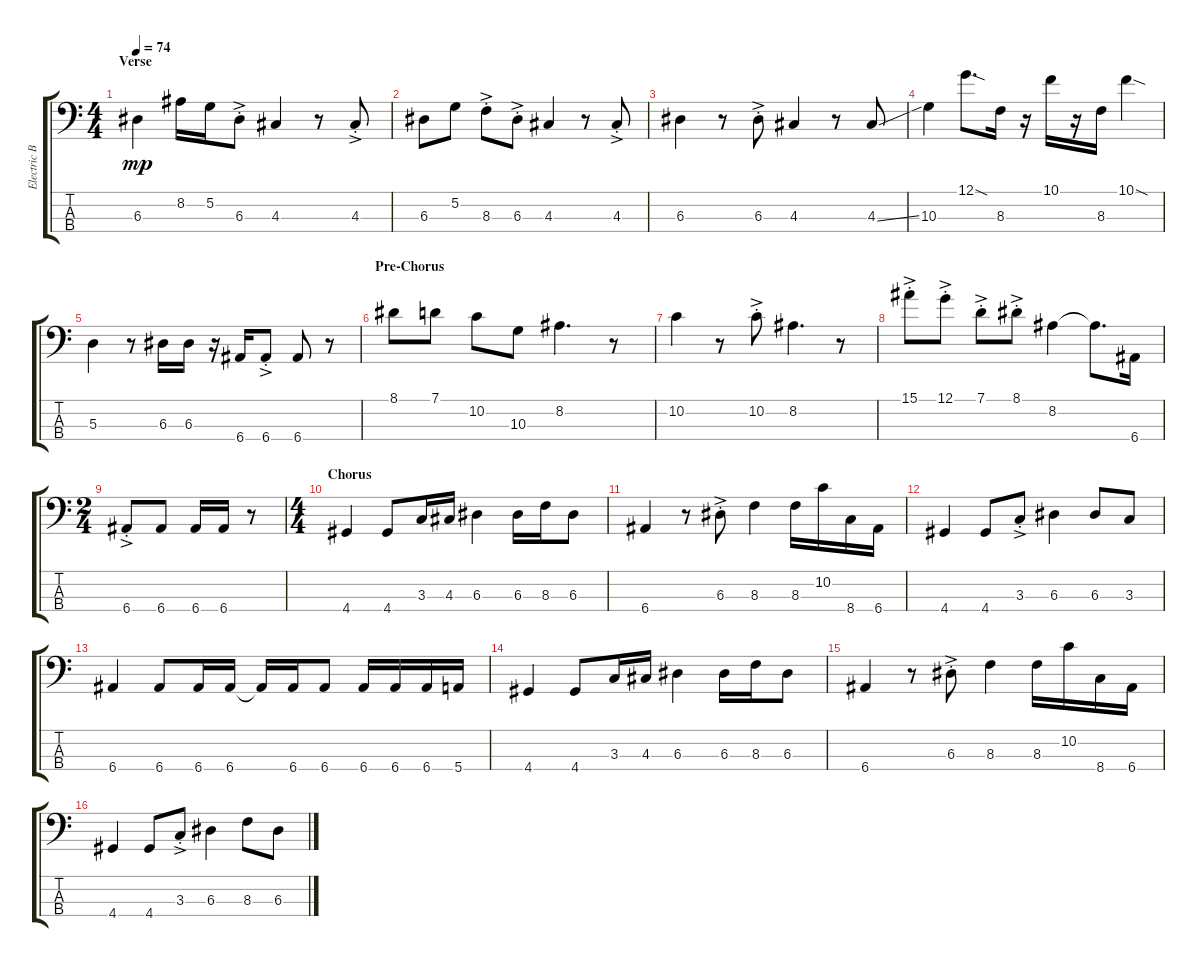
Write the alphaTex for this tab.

\track ("Electric Bass" "Electric B") {instrument electricbassfinger}
\staff {score tabs}
\tuning (G2 D2 A1 E1) {hide}
\ts (4 4)
\section ("" "Verse")
\tempo 74
\clef f4
\ks c
6.3.4{dy mp} 8.2.16 5.2.16 6.3{ac st}.8 4.3.4 r.8 4.3{ac st}.8 |
6.3.8 5.2.8 8.3{ac st}.8 6.3{ac st}.8 4.3.4 r.8 4.3{ac st}.8 |
6.3.4 r.8 6.3{ac st}.8 4.3.4 r.8 4.3{ss}.8 |
10.3.4 12.1{sod}.8{d} 8.3.16 r.16 10.1.16 r.16 8.3.16 10.1{sod}.4 |
5.3.4 r.8 6.3.16 6.3.16 r.16 6.4.16 6.4{ac st}.8 6.4.8 r.8 |
\section ("" "Pre-Chorus")
8.1.8 7.1.8 10.2.8 10.3.8 8.2.4{d} r.8 |
10.2.4 r.8 10.2{ac st}.8 8.2.4{d} r.8 |
15.1{ac st}.8 12.1{ac st}.8 7.1{ac st}.8 8.1{ac st}.8 8.2.4 8.2{t}.8{d} 6.4.16 |
\ts (2 4)
6.4{ac st}.8 6.4.8 6.4.16 6.4.16 r.8 |
\ts (4 4)
\section ("" "Chorus")
4.4.4 4.4.8 3.3.16 4.3.16 6.3.4 6.3.16 8.3.16 6.3.8 |
6.4.4 r.8 6.3{ac st}.8 8.3.4 8.3.16 10.2.16 8.4.16 6.4.16 |
4.4.4 4.4.8 3.3{ac st}.8 6.3.4 6.3.8 3.3.8 |
6.4.4 6.4.8 6.4.16 6.4.16 6.4{t}.16 6.4.16 6.4.8 6.4.16 6.4.16 6.4.16 5.4.16 |
4.4.4 4.4.8 3.3.16 4.3.16 6.3.4 6.3.16 8.3.16 6.3.8 |
6.4.4 r.8 6.3{ac st}.8 8.3.4 8.3.16 10.2.16 8.4.16 6.4.16 |
4.4.4 4.4.8 3.3{ac st}.8 6.3.4 8.3.8 6.3.8
